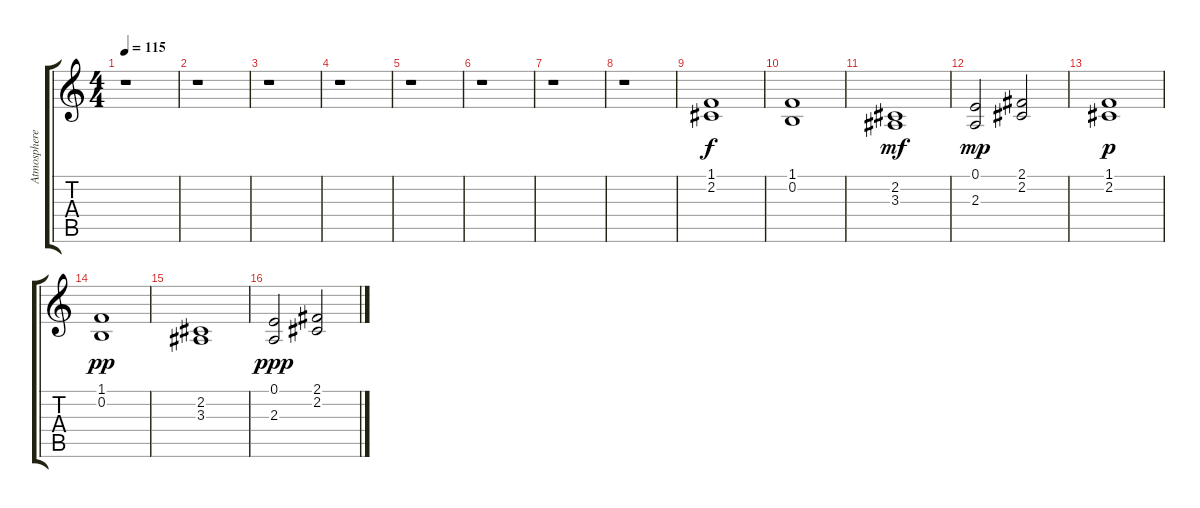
\track ("Atmosphere FX (left)" "Atmosphere") {instrument fx4atmosphere}
\staff {score tabs}
\tuning (E4 B3 G3 D3 A2 E2) {hide}
\ts (4 4)
\tempo 115
\clef g2
\ks c
r.1{dy f} |
r.1 |
r.1 |
r.1 |
r.1 |
r.1 |
r.1 |
r.1 |
(1.1 2.2).1{balance 3} |
(1.1 0.2).1 |
(2.2 3.3).1{dy mf} |
(0.1 2.3).2{dy mp} (2.1 2.2).2 |
(1.1 2.2).1{dy p balance 3} |
(1.1 0.2).1{dy pp} |
(2.2 3.3).1 |
(0.1 2.3).2{dy ppp} (2.1 2.2).2
